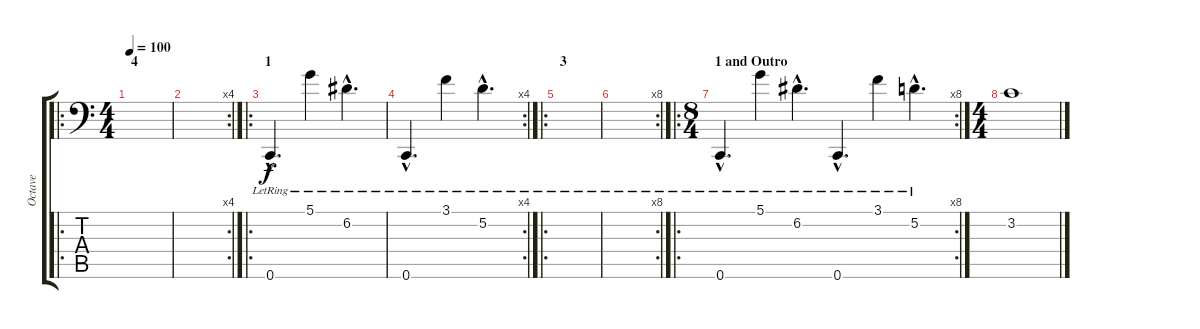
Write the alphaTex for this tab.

\track ("Octave" "Octave") {instrument acousticguitarsteel}
\staff {score tabs}
\tuning (D3 A2 F2 C2 G1 C1) {hide}
\ro
\ts (4 4)
\section ("" "4")
\tempo 100
\clef f4
\ks c
|
\rc 4
|
\ro
\section ("" "1")
0.6{hac lr}.4{d} 5.1{lr}.4 6.2{hac lr}.4{d} |
\rc 4
0.6{hac lr}.4{d} 3.1{lr}.4 5.2{hac lr}.4{d} |
\ro
\section ("" "3")
|
\rc 8
|
\ro
\rc 8
\ts (8 4)
\section ("" "1 and Outro")
0.6{hac lr}.4{d} 5.1{lr}.4 6.2{hac lr}.4{d} 0.6{hac lr}.4{d} 3.1{lr}.4 5.2{hac lr}.4{d} |
\ts (4 4)
3.2.1
